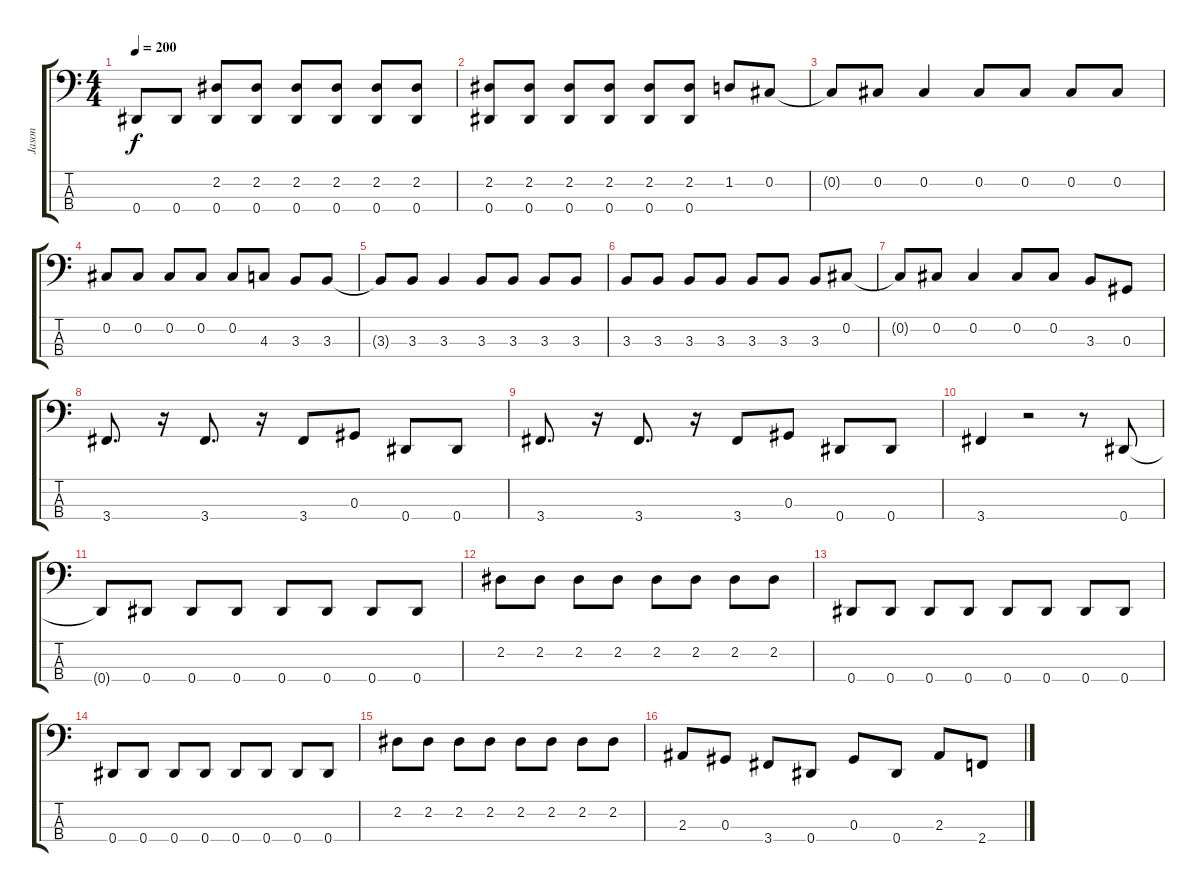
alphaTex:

\track ("Jason" "Jason") {instrument electricbasspick}
\staff {score tabs}
\tuning (Gb2 Db2 Ab1 Eb1) {hide}
\ts (4 4)
\tempo 200
\clef f4
\ks c
0.4{t}.8{dy f} 0.4.8 (2.2 0.4).8 (2.2 0.4).8 (2.2 0.4).8 (2.2 0.4).8 (2.2 0.4).8 (2.2 0.4).8 |
(2.2 0.4).8 (2.2 0.4).8 (2.2 0.4).8 (2.2 0.4).8 (2.2 0.4).8 (2.2 0.4).8 1.2.8 0.2.8 |
0.2{t}.8 0.2.8 0.2.4 0.2.8 0.2.8 0.2.8 0.2.8 |
0.2.8 0.2.8 0.2.8 0.2.8 0.2.8 4.3.8 3.3.8 3.3.8 |
3.3{t}.8 3.3.8 3.3.4 3.3.8 3.3.8 3.3.8 3.3.8 |
3.3.8 3.3.8 3.3.8 3.3.8 3.3.8 3.3.8 3.3.8 0.2.8 |
0.2{t}.8 0.2.8 0.2.4 0.2.8 0.2.8 3.3.8 0.3.8 |
3.4.8{d} r.16 3.4.8{d} r.16 3.4.8 0.3.8 0.4.8 0.4.8 |
3.4.8{d} r.16 3.4.8{d} r.16 3.4.8 0.3.8 0.4.8 0.4.8 |
3.4.4 r.2 r.8 0.4.8 |
0.4{t}.8 0.4.8 0.4.8 0.4.8 0.4.8 0.4.8 0.4.8 0.4.8 |
2.2.8 2.2.8 2.2.8 2.2.8 2.2.8 2.2.8 2.2.8 2.2.8 |
0.4.8 0.4.8 0.4.8 0.4.8 0.4.8 0.4.8 0.4.8 0.4.8 |
0.4.8 0.4.8 0.4.8 0.4.8 0.4.8 0.4.8 0.4.8 0.4.8 |
2.2.8 2.2.8 2.2.8 2.2.8 2.2.8 2.2.8 2.2.8 2.2.8 |
2.3.8 0.3.8 3.4.8 0.4.8 0.3.8 0.4.8 2.3.8 2.4.8
